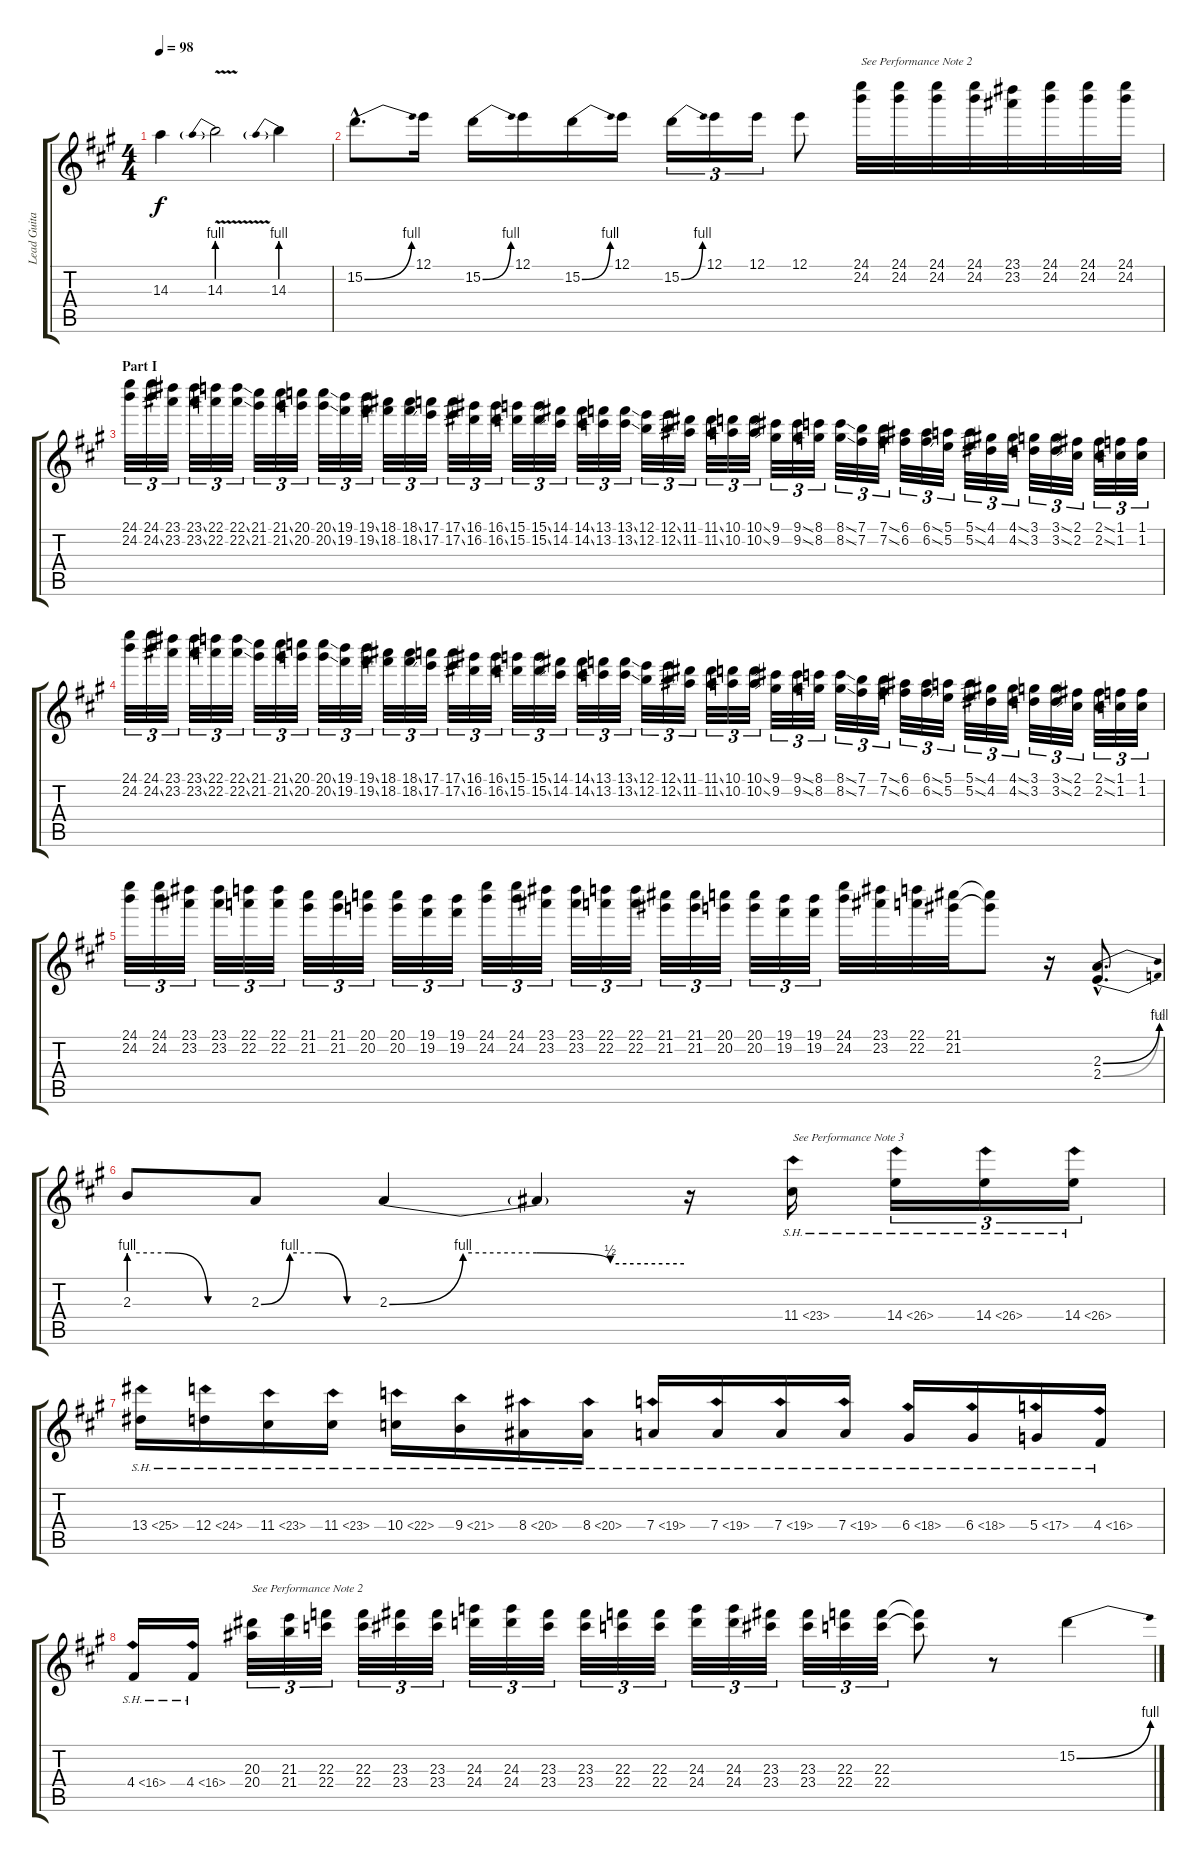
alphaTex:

\track ("Lead Guitar" "Lead Guita") {instrument overdrivenguitar}
\staff {score tabs}
\tuning (E4 B3 G3 D3 A2 E2) {hide}
\ts (4 4)
\tempo 98
\clef g2
\ks a
14.3{t}.4{dy f} 14.3{be (prebend 0 4 60 4) v}.2 14.3{be (prebend 0 4 60 4)}.4 |
15.2{be (bend 0 0 60 4) hac}.8{d} 12.1.16 15.2{be (bend 0 0 60 4)}.16 12.1.16 15.2{be (bend 0 0 60 4)}.16 12.1.16 15.2{be (bend 0 0 60 4)}.16{tu (3 2)} 12.1.16{tu (3 2)} 12.1.16{tu (3 2)} 12.1.8 (24.1 24.2).32{txt "See Performance Note 2" instrument guitarharmonics} (24.1 24.2).32 (24.1 24.2).32 (24.1 24.2).32 (23.1 23.2).32 (24.1 24.2).32 (24.1 24.2).32 (24.1 24.2).32 |
\section ("" "Part I")
(24.1 24.2).32{tu (3 2)} (24.1 24.2{ss}).32{tu (3 2)} (23.1 23.2).32{tu (3 2)} (23.1{ss} 23.2{ss}).32{tu (3 2)} (22.1 22.2).32{tu (3 2)} (22.1{ss} 22.2{ss}).32{tu (3 2)} (21.1 21.2).32{tu (3 2)} (21.1{ss} 21.2{ss}).32{tu (3 2)} (20.1 20.2).32{tu (3 2)} (20.1{ss} 20.2{ss}).32{tu (3 2)} (19.1 19.2).32{tu (3 2)} (19.1{ss} 19.2{ss}).32{tu (3 2)} (18.1 18.2).32{tu (3 2)} (18.1{ss} 18.2{ss}).32{tu (3 2)} (17.1 17.2).32{tu (3 2)} (17.1{ss} 17.2{ss}).32{tu (3 2)} (16.1 16.2).32{tu (3 2)} (16.1{ss} 16.2{ss}).32{tu (3 2)} (15.1 15.2).32{tu (3 2)} (15.1{ss} 15.2{ss}).32{tu (3 2)} (14.1 14.2).32{tu (3 2)} (14.1{ss} 14.2{ss}).32{tu (3 2)} (13.1 13.2).32{tu (3 2)} (13.1{ss} 13.2{ss}).32{tu (3 2)} (12.1 12.2).32{tu (3 2)} (12.1{ss} 12.2{ss}).32{tu (3 2)} (11.1 11.2).32{tu (3 2)} (11.1{ss} 11.2{ss}).32{tu (3 2)} (10.1 10.2).32{tu (3 2)} (10.1{ss} 10.2{ss}).32{tu (3 2)} (9.1 9.2).32{tu (3 2)} (9.1{ss} 9.2{ss}).32{tu (3 2)} (8.1 8.2).32{tu (3 2)} (8.1{ss} 8.2{ss}).32{tu (3 2)} (7.1 7.2).32{tu (3 2)} (7.1{ss} 7.2{ss}).32{tu (3 2)} (6.1 6.2).32{tu (3 2)} (6.1{ss} 6.2{ss}).32{tu (3 2)} (5.1 5.2).32{tu (3 2)} (5.1{ss} 5.2{ss}).32{tu (3 2)} (4.1 4.2).32{tu (3 2)} (4.1{ss} 4.2{ss}).32{tu (3 2)} (3.1 3.2).32{tu (3 2)} (3.1{ss} 3.2{ss}).32{tu (3 2)} (2.1 2.2).32{tu (3 2)} (2.1{ss} 2.2{ss}).32{tu (3 2)} (1.1 1.2).32{tu (3 2)} (1.1 1.2).32{tu (3 2)} |
(24.1 24.2).32{tu (3 2)} (24.1 24.2{ss}).32{tu (3 2)} (23.1 23.2).32{tu (3 2)} (23.1{ss} 23.2{ss}).32{tu (3 2)} (22.1 22.2).32{tu (3 2)} (22.1{ss} 22.2{ss}).32{tu (3 2)} (21.1 21.2).32{tu (3 2)} (21.1{ss} 21.2{ss}).32{tu (3 2)} (20.1 20.2).32{tu (3 2)} (20.1{ss} 20.2{ss}).32{tu (3 2)} (19.1 19.2).32{tu (3 2)} (19.1{ss} 19.2{ss}).32{tu (3 2)} (18.1 18.2).32{tu (3 2)} (18.1{ss} 18.2{ss}).32{tu (3 2)} (17.1 17.2).32{tu (3 2)} (17.1{ss} 17.2{ss}).32{tu (3 2)} (16.1 16.2).32{tu (3 2)} (16.1{ss} 16.2{ss}).32{tu (3 2)} (15.1 15.2).32{tu (3 2)} (15.1{ss} 15.2{ss}).32{tu (3 2)} (14.1 14.2).32{tu (3 2)} (14.1{ss} 14.2{ss}).32{tu (3 2)} (13.1 13.2).32{tu (3 2)} (13.1{ss} 13.2{ss}).32{tu (3 2)} (12.1 12.2).32{tu (3 2)} (12.1{ss} 12.2{ss}).32{tu (3 2)} (11.1 11.2).32{tu (3 2)} (11.1{ss} 11.2{ss}).32{tu (3 2)} (10.1 10.2).32{tu (3 2)} (10.1{ss} 10.2{ss}).32{tu (3 2)} (9.1 9.2).32{tu (3 2)} (9.1{ss} 9.2{ss}).32{tu (3 2)} (8.1 8.2).32{tu (3 2)} (8.1{ss} 8.2{ss}).32{tu (3 2)} (7.1 7.2).32{tu (3 2)} (7.1{ss} 7.2{ss}).32{tu (3 2)} (6.1 6.2).32{tu (3 2)} (6.1{ss} 6.2{ss}).32{tu (3 2)} (5.1 5.2).32{tu (3 2)} (5.1{ss} 5.2{ss}).32{tu (3 2)} (4.1 4.2).32{tu (3 2)} (4.1{ss} 4.2{ss}).32{tu (3 2)} (3.1 3.2).32{tu (3 2)} (3.1{ss} 3.2{ss}).32{tu (3 2)} (2.1 2.2).32{tu (3 2)} (2.1{ss} 2.2{ss}).32{tu (3 2)} (1.1 1.2).32{tu (3 2)} (1.1 1.2).32{tu (3 2)} |
(24.1 24.2).32{tu (3 2)} (24.1 24.2).32{tu (3 2)} (23.1 23.2).32{tu (3 2)} (23.1 23.2).32{tu (3 2)} (22.1 22.2).32{tu (3 2)} (22.1 22.2).32{tu (3 2)} (21.1 21.2).32{tu (3 2)} (21.1 21.2).32{tu (3 2)} (20.1 20.2).32{tu (3 2)} (20.1 20.2).32{tu (3 2)} (19.1 19.2).32{tu (3 2)} (19.1 19.2).32{tu (3 2)} (24.1 24.2).32{tu (3 2)} (24.1 24.2).32{tu (3 2)} (23.1 23.2).32{tu (3 2)} (23.1 23.2).32{tu (3 2)} (22.1 22.2).32{tu (3 2)} (22.1 22.2).32{tu (3 2)} (21.1 21.2).32{tu (3 2)} (21.1 21.2).32{tu (3 2)} (20.1 20.2).32{tu (3 2)} (20.1 20.2).32{tu (3 2)} (19.1 19.2).32{tu (3 2)} (19.1 19.2).32{tu (3 2)} (24.1 24.2).32 (23.1 23.2).32 (22.1 22.2).32 (21.1 21.2).32 (21.1{t} 21.2{t}).8 r.16 (2.3{be (bend 0 0 60 4) hac} 2.4{be (bend 0 0 60 2) hac}).8{d instrument overdrivenguitar} |
2.3{be (custom 0 4 20 4 40 0 60 0)}.8 2.3{be (custom 0 0 15 4 30 4 45 0 60 0)}.8 2.3{be (custom 0 0 15 4 30 4 45 2 60 2)}.4 2.3{t}.4 r.16 11.4{sh 12}.16{txt "See Performance Note 3"} 14.4{sh 12}.16{tu (3 2)} 14.4{sh 12}.16{tu (3 2)} 14.4{sh 12}.16{tu (3 2)} |
13.4{sh 12}.16 12.4{sh 12}.16 11.4{sh 12}.16 11.4{sh 12}.16 10.4{sh 12}.16 9.4{sh 12}.16 8.4{sh 12}.16 8.4{sh 12}.16 7.4{sh 12}.16 7.4{sh 12}.16 7.4{sh 12}.16 7.4{sh 12}.16 6.4{sh 12}.16 6.4{sh 12}.16 5.4{sh 12}.16 4.4{sh 12}.16 |
4.4{sh 12}.16 4.4{sh 12}.16 (20.3 20.4).32{tu (3 2) txt "See Performance Note 2" instrument guitarharmonics} (21.3 21.4).32{tu (3 2)} (22.3 22.4).32{tu (3 2)} (22.3 22.4).32{tu (3 2)} (23.3 23.4).32{tu (3 2)} (23.3 23.4).32{tu (3 2)} (24.3 24.4).32{tu (3 2)} (24.3 24.4).32{tu (3 2)} (23.3 23.4).32{tu (3 2)} (23.3 23.4).32{tu (3 2)} (22.3 22.4).32{tu (3 2)} (22.3 22.4).32{tu (3 2)} (24.3 24.4).32{tu (3 2)} (24.3 24.4).32{tu (3 2)} (23.3 23.4).32{tu (3 2)} (23.3 23.4).32{tu (3 2)} (22.3 22.4).32{tu (3 2)} (22.3 22.4).32{tu (3 2)} (22.3{t} 22.4{t}).8 r.8 15.2{be (bend 0 0 60 4)}.4{instrument overdrivenguitar}
